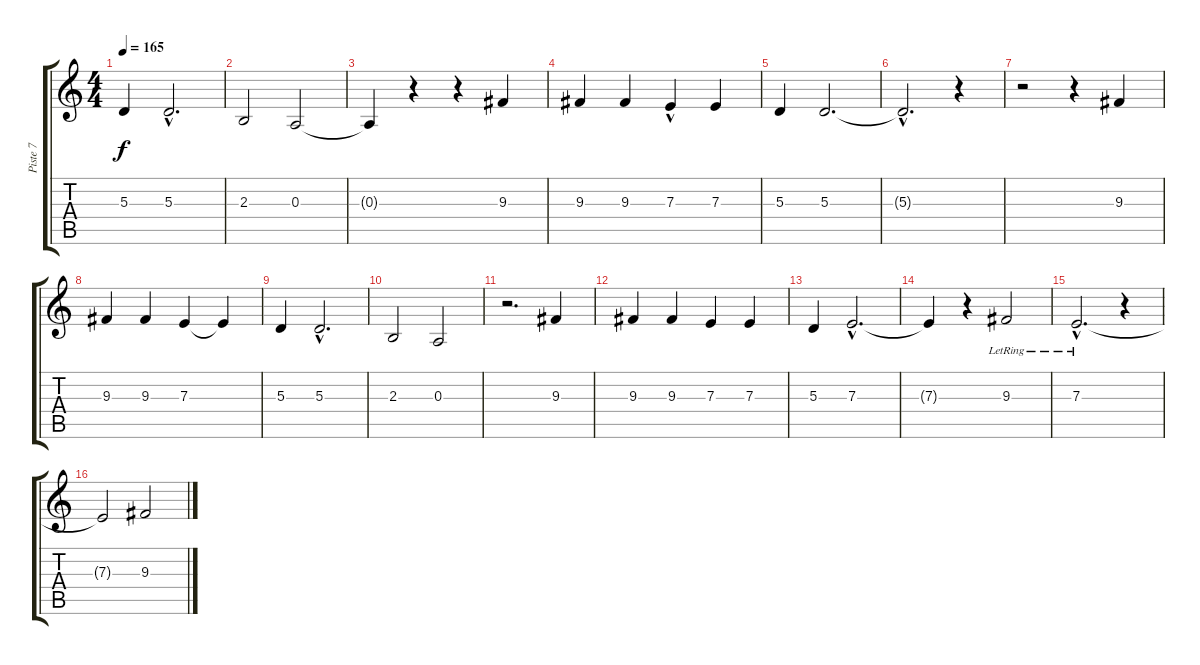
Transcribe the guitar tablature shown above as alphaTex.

\track ("Piste 7" "Piste 7") {instrument stringensemble1}
\staff {score tabs}
\tuning (E4 D4 A3 D3 A2 D2) {hide}
\ts (4 4)
\tempo 165
\clef g2
\ks c
5.3.4{dy f} 5.3{hac}.2{d} |
2.3.2 0.3.2 |
0.3{t}.4 r.4 r.4 9.3.4 |
9.3.4 9.3.4 7.3{hac}.4 7.3.4 |
5.3.4 5.3.2{d} |
5.3{hac t}.2{d} r.4 |
r.2 r.4 9.3.4 |
9.3.4 9.3.4 7.3.4 7.3{t}.4 |
5.3.4 5.3{hac}.2{d} |
2.3.2 0.3.2 |
r.2{d} 9.3.4 |
9.3.4 9.3.4 7.3.4 7.3.4 |
5.3.4 7.3{hac}.2{d} |
7.3{t}.4 r.4 9.3{lr}.2 |
7.3{hac lr}.2{d} r.4 |
7.3{t}.2 9.3.2
